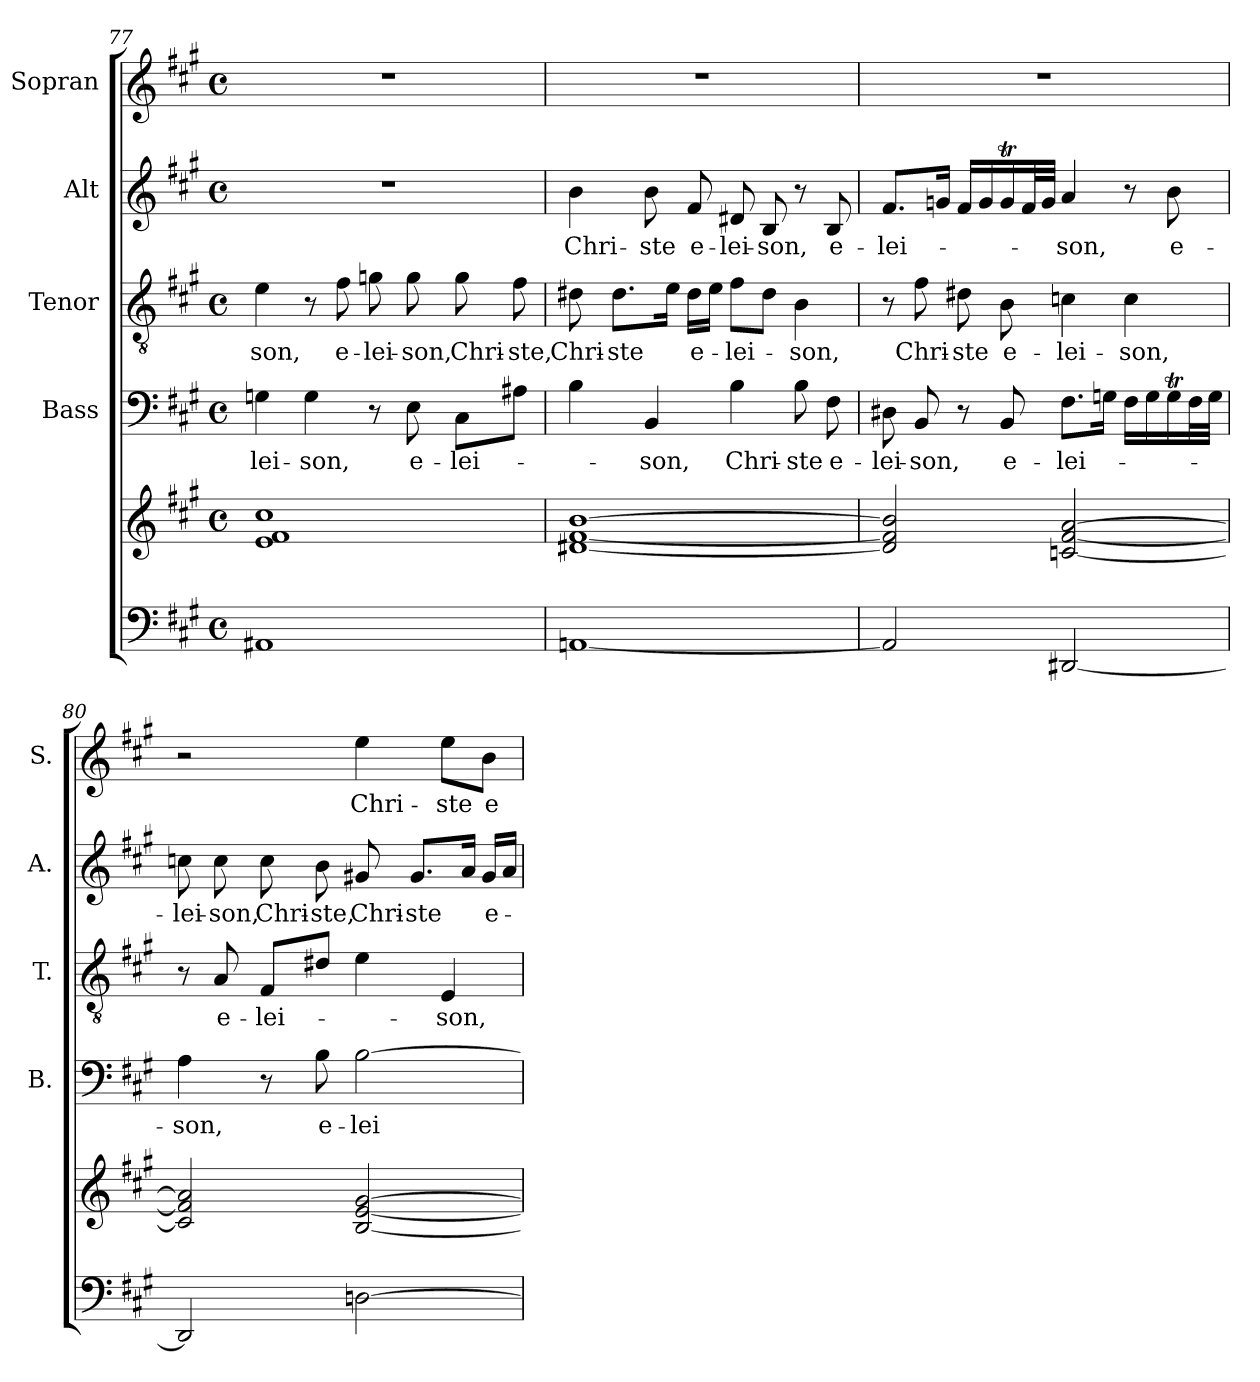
**kern	**kern	**kern	**text	**kern	**text	**kern	**text	**kern	**text
*part5	*part5	*part4	*part4	*part3	*part3	*part2	*part2	*part1	*part1
*staff6	*staff5	*staff4	*staff4	*staff3	*staff3	*staff2	*staff2	*staff1	*staff1
*	*	*I"Bass	*	*I"Tenor	*	*I"Alt	*	*I"Sopran	*
*	*	*I'B.	*	*I'T.	*	*I'A.	*	*I'S.	*
!!LO:PB:g=z
*clefF4	*clefG2	*clefF4	*	*clefGv2	*	*clefG2	*	*clefG2	*
*k[f#c#g#]	*k[f#c#g#]	*k[f#c#g#]	*	*k[f#c#g#]	*	*k[f#c#g#]	*	*k[f#c#g#]	*
*A:	*A:	*A:	*	*A:	*	*A:	*	*A:	*
*M4/4	*M4/4	*M4/4	*	*M4/4	*	*M4/4	*	*M4/4	*
*met(c)	*met(c)	*met(c)	*	*met(c)	*	*met(c)	*	*met(c)	*
=77	=77	=77	=77	=77	=77	=77	=77	=77	=77
!	!	!	!LO:LY:b	!	!LO:LY:b	!	!	!	!
1AA#X	1e 1f# 1cc#	4Gn\	-lei-	4e\	-son,	1r	.	1r	.
!	!	!	!LO:LY:b	!	!	!	!	!	!
.	.	4G\	-son,	8r	.	.	.	.	.
!	!	!	!	!	!LO:LY:b	!	!	!	!
.	.	.	.	8f#\	e-	.	.	.	.
!	!	!	!	!	!LO:LY:b	!	!	!	!
.	.	8r	.	8gn\	-lei-	.	.	.	.
!	!	!	!LO:LY:b	!	!LO:LY:b	!	!	!	!
.	.	8E\	e-	8g\	-son,	.	.	.	.
!	!	!	!LO:LY:b	!	!LO:LY:b	!	!	!	!
.	.	8C#\L	-lei-	8g\	Chri-	.	.	.	.
!	!	!	!	!	!LO:LY:b	!	!	!	!
.	.	8A#X\J	.	8f#\	-ste,	.	.	.	.
=78	=78	=78	=78	=78	=78	=78	=78	=78	=78
!	!	!	!	!	!LO:LY:b	!	!LO:LY:b	!	!
[1AAn	[1d#X [1f# [1b	4B\	.	8d#X\	Chri-	4b\	Chri-	1r	.
!	!	!	!	!	!LO:LY:b	!	!	!	!
.	.	.	.	8.d#\L	-ste	.	.	.	.
!	!	!	!LO:LY:b	!	!	!	!LO:LY:b	!	!
.	.	4BB/	-son,	.	.	8b\	-ste	.	.
.	.	.	.	16e\Jk	.	.	.	.	.
!	!	!	!	!	!LO:LY:b	!	!LO:LY:b	!	!
.	.	.	.	16d#\LL	e-	8f#/	e-	.	.
.	.	.	.	16e\JJ	.	.	.	.	.
!	!	!	!LO:LY:b	!	!LO:LY:b	!	!LO:LY:b	!	!
.	.	4B\	Chri-	8f#\L	-lei-	8d#X/	-lei-	.	.
!	!	!	!	!	!	!	!LO:LY:b	!	!
.	.	.	.	8d#\J	.	8B/	-son,	.	.
!	!	!	!LO:LY:b	!	!LO:LY:b	!	!	!	!
.	.	8B\	-ste	4B\	-son,	8r	.	.	.
!	!	!	!LO:LY:b	!	!	!	!LO:LY:b	!	!
.	.	8F#\	e-	.	.	8B/	e-	.	.
=79	=79	=79	=79	=79	=79	=79	=79	=79	=79
!	!	!	!LO:LY:b	!	!	!	!LO:LY:b	!	!
2AA/]	2d#/] 2f#/] 2b/]	8D#X\	-lei-	8r	.	8.f#/L	-lei-	1r	.
!	!	!	!LO:LY:b	!	!LO:LY:b	!	!	!	!
.	.	8BB/	-son,	8f#\	Chri-	.	.	.	.
.	.	.	.	.	.	16gn/Jk	.	.	.
!	!	!	!	!	!LO:LY:b	!	!	!	!
.	.	8r	.	8d#X\	-ste	16f#/LL	.	.	.
.	.	.	.	.	.	16g/	.	.	.
!	!	!	!LO:LY:b	!	!LO:LY:b	!	!	!	!
.	.	8BB/	e-	8B\	e-	16gT/	.	.	.
.	.	.	.	.	.	32f#/L	.	.	.
.	.	.	.	.	.	32g/JJJ	.	.	.
!	!	!	!LO:LY:b	!	!LO:LY:b	!	!LO:LY:b	!	!
[2DD#X/	[2cn/ [2f#/ [2a/	8.F#\L	-lei-	4cn\	-lei-	4a/	-son,	.	.
.	.	16Gn\Jk	.	.	.	.	.	.	.
!	!	!	!	!	!LO:LY:b	!	!	!	!
.	.	16F#\LL	.	4c\	-son,	8r	.	.	.
.	.	16G\	.	.	.	.	.	.	.
!	!	!	!	!	!	!	!LO:LY:b	!	!
.	.	16GT\	.	.	.	8b\	e-	.	.
.	.	32F#\L	.	.	.	.	.	.	.
.	.	32G\JJJ	.	.	.	.	.	.	.
!!LO:LB:g=z
=80	=80	=80	=80	=80	=80	=80	=80	=80	=80
!	!	!	!LO:LY:b	!	!	!	!LO:LY:b	!	!
2DD#/]	2c/] 2f#/] 2a/]	4A\	-son,	8r	.	8ccn\	-lei-	2r	.
!	!	!	!	!	!LO:LY:b	!	!LO:LY:b	!	!
.	.	.	.	8A/	e-	8cc\	-son,	.	.
!	!	!	!	!	!LO:LY:b	!	!LO:LY:b	!	!
.	.	8r	.	8F#/L	-lei-	8cc\	Chri-	.	.
!	!	!	!LO:LY:b	!	!	!	!LO:LY:b	!	!
.	.	8B\	e-	8d#X/J	.	8b\	-ste,	.	.
!	!	!	!LO:LY:b	!	!	!	!LO:LY:b	!	!LO:LY:b
[2Dn\	[2B/ [2e/ [2g#/	[2B\	-lei-	4e\	.	8g#X/	Chri-	4ee\	Chri-
!	!	!	!	!	!	!	!LO:LY:b	!	!
.	.	.	.	.	.	8.g#/L	-ste	.	.
!	!	!	!	!	!LO:LY:b	!	!	!	!LO:LY:b
.	.	.	.	4E/	-son,	.	.	8ee\L	-ste
.	.	.	.	.	.	16a/Jk	.	.	.
!	!	!	!	!	!	!	!LO:LY:b	!	!LO:LY:b
.	.	.	.	.	.	16g#/LL	e-	8b\J	e-
.	.	.	.	.	.	16a/JJ	.	.	.
=	=	=	=	=	=	=	=	=	=
*-	*-	*-	*-	*-	*-	*-	*-	*-	*-
